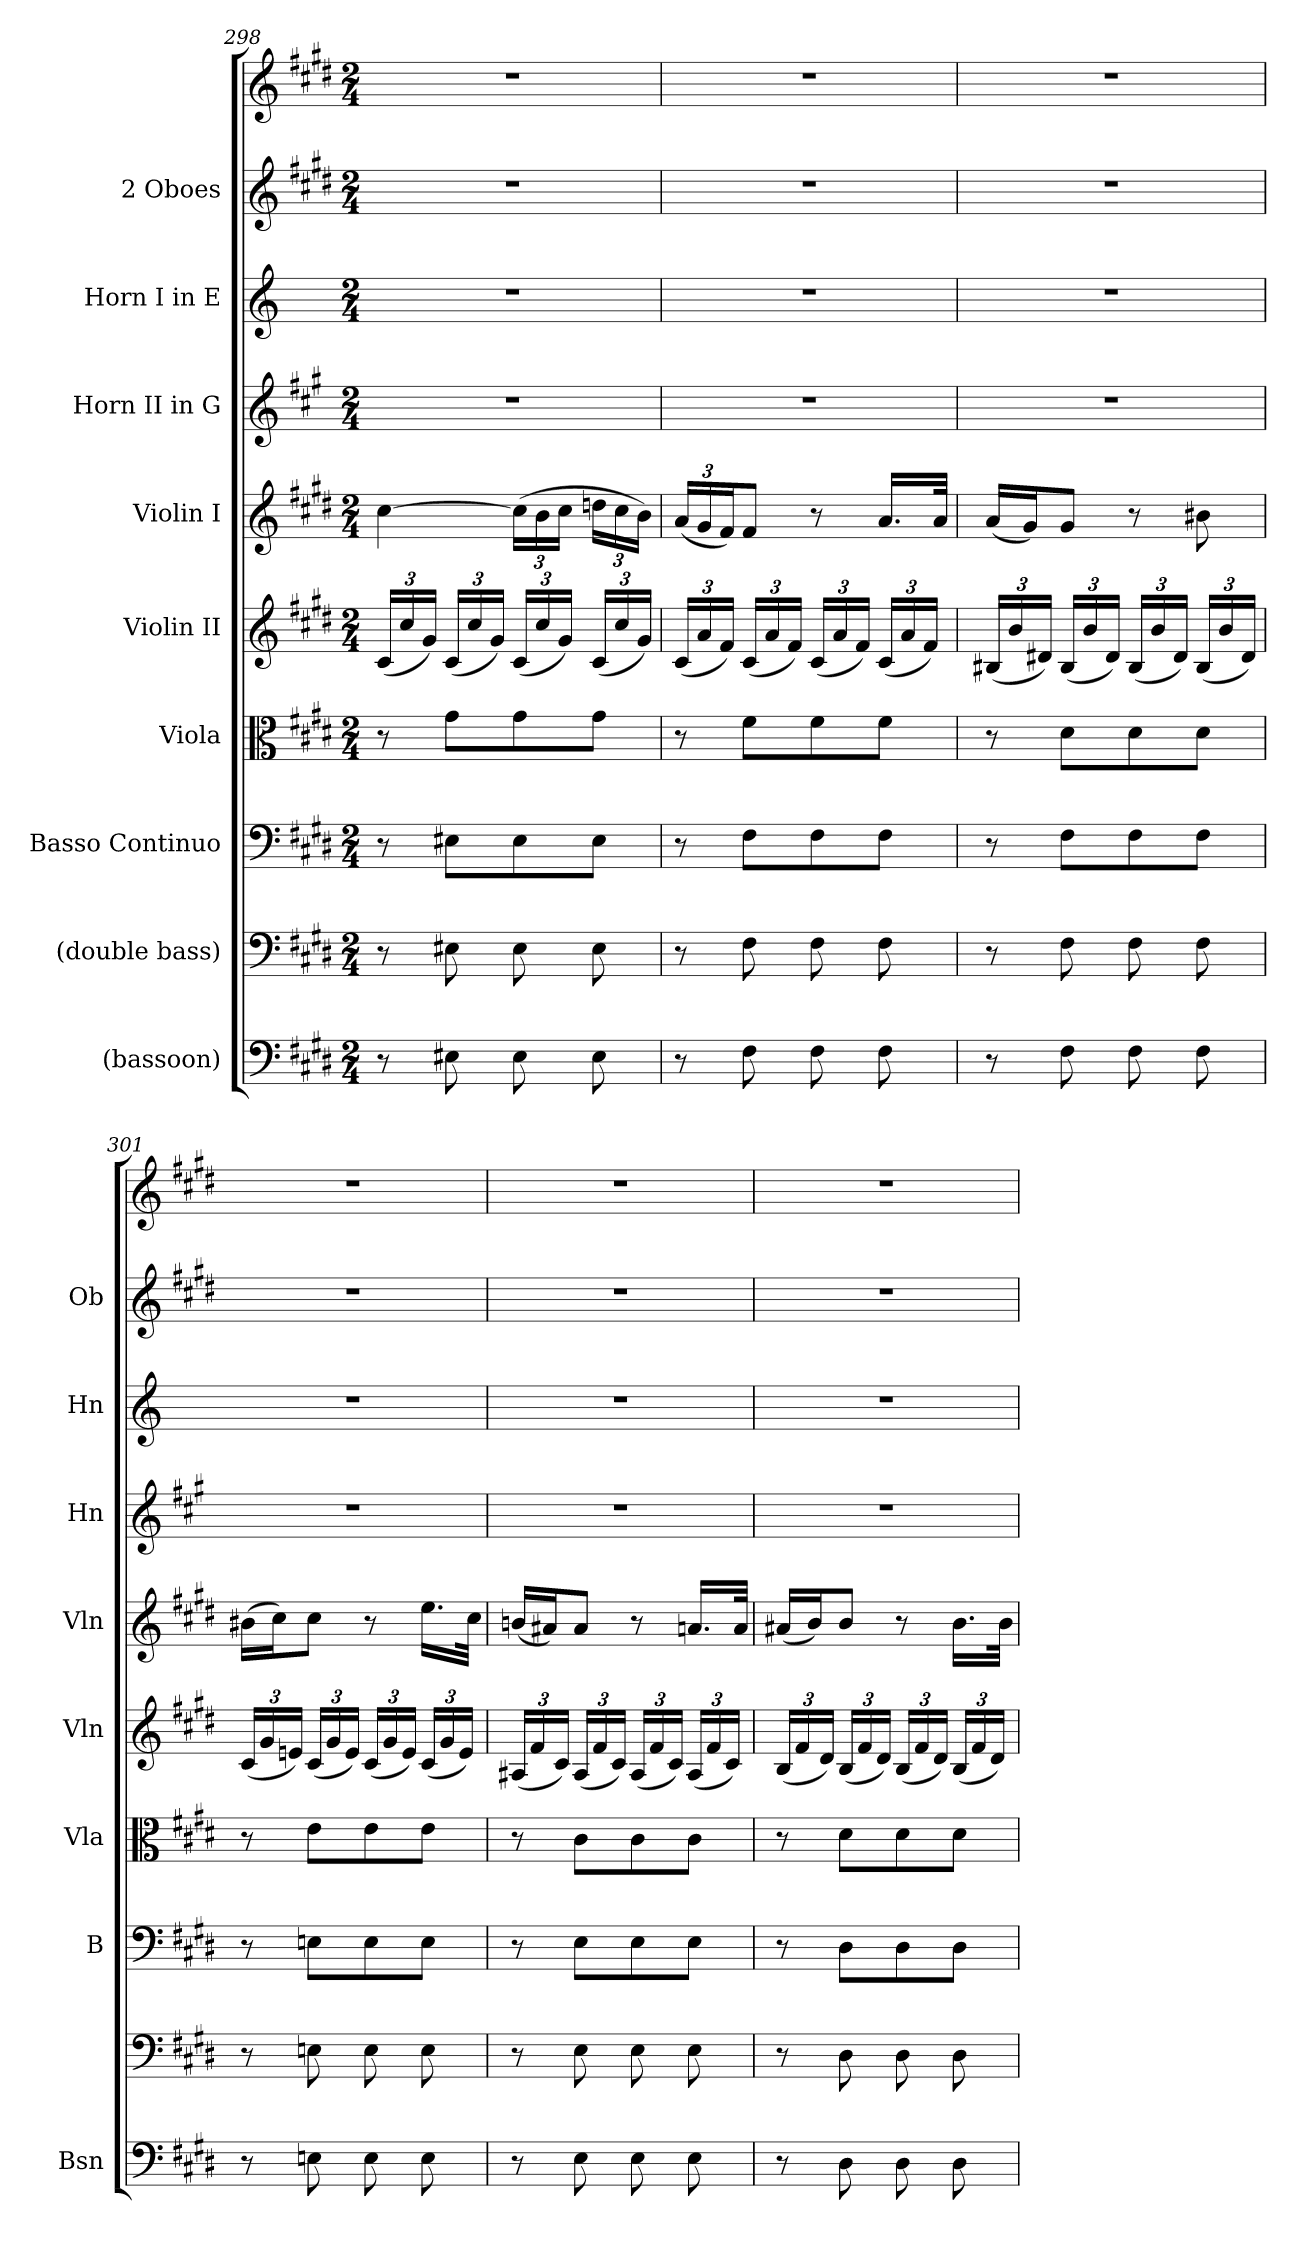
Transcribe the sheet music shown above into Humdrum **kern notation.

**kern	**kern	**kern	**kern	**kern	**kern	**kern	**kern	**kern	**kern
*part9	*part8	*part7	*part6	*part5	*part4	*part3	*part2	*part1	*part1
*staff10	*staff9	*staff8	*staff7	*staff6	*staff5	*staff4	*staff3	*staff2	*staff1
*I"(bassoon)	*I"(double bass)	*I"Basso Continuo	*I"Viola	*I"Violin II	*I"Violin I	*I"Horn II in G	*I"Horn I in E	*I"2 Oboes	*
*I'Bsn	*	*I'B	*I'Vla	*I'Vln	*I'Vln	*I'Hn	*I'Hn	*I'Ob	*
*clefF4	*clefF4	*clefF4	*clefC3	*clefG2	*clefG2	*clefG2	*clefG2	*clefG2	*clefG2
*	*	*	*	*	*	*ITrd3c5	*ITrd5c8	*	*
*k[f#c#g#d#]	*k[f#c#g#d#]	*k[f#c#g#d#]	*k[f#c#g#d#]	*k[f#c#g#d#]	*k[f#c#g#d#]	*k[f#c#g#d#]	*k[f#c#g#d#]	*k[f#c#g#d#]	*k[f#c#g#d#]
*M2/4	*M2/4	*M2/4	*M2/4	*M2/4	*M2/4	*M2/4	*M2/4	*M2/4	*M2/4
=298	=298	=298	=298	=298	=298	=298	=298	=298	=298
8r	8r	8r	8r	(24c#LL	[4cc#	2r	2r	2r	2r
.	.	.	.	24cc#	.	.	.	.	.
.	.	.	.	24g#JJ)	.	.	.	.	.
8E#X	8E#X	8E#XL	8g#L	(24c#LL	.	.	.	.	.
.	.	.	.	24cc#	.	.	.	.	.
.	.	.	.	24g#JJ)	.	.	.	.	.
8E#	8E#	8E#	8g#	(24c#LL	(24cc#LL]	.	.	.	.
.	.	.	.	24cc#	24b	.	.	.	.
.	.	.	.	24g#JJ)	24cc#JJ	.	.	.	.
8E#	8E#	8E#J	8g#J	(24c#LL	24ddnLL	.	.	.	.
.	.	.	.	24cc#	24cc#	.	.	.	.
.	.	.	.	24g#JJ)	24bJJ)	.	.	.	.
=299	=299	=299	=299	=299	=299	=299	=299	=299	=299
8r	8r	8r	8r	(24c#LL	(24aLL	2r	2r	2r	2r
.	.	.	.	24a	24g#	.	.	.	.
.	.	.	.	24f#JJ)	24f#J)	.	.	.	.
8F#	8F#	8F#L	8f#L	(24c#LL	8f#J	.	.	.	.
.	.	.	.	24a	.	.	.	.	.
.	.	.	.	24f#JJ)	.	.	.	.	.
8F#	8F#	8F#	8f#	(24c#LL	8r	.	.	.	.
.	.	.	.	24a	.	.	.	.	.
.	.	.	.	24f#JJ)	.	.	.	.	.
8F#	8F#	8F#J	8f#J	(24c#LL	16.aLL	.	.	.	.
.	.	.	.	24a	.	.	.	.	.
.	.	.	.	24f#JJ)	.	.	.	.	.
.	.	.	.	.	32aJJk	.	.	.	.
=300	=300	=300	=300	=300	=300	=300	=300	=300	=300
8r	8r	8r	8r	(24B#XLL	(16aLL	2r	2r	2r	2r
.	.	.	.	24b	.	.	.	.	.
.	.	.	.	.	16g#J)	.	.	.	.
.	.	.	.	24d#XJJ)	.	.	.	.	.
8F#	8F#	8F#L	8d#L	(24B#LL	8g#J	.	.	.	.
.	.	.	.	24b	.	.	.	.	.
.	.	.	.	24d#JJ)	.	.	.	.	.
8F#	8F#	8F#	8d#	(24B#LL	8r	.	.	.	.
.	.	.	.	24b	.	.	.	.	.
.	.	.	.	24d#JJ)	.	.	.	.	.
8F#	8F#	8F#J	8d#J	(24B#LL	8b#X	.	.	.	.
.	.	.	.	24b	.	.	.	.	.
.	.	.	.	24d#JJ)	.	.	.	.	.
=301	=301	=301	=301	=301	=301	=301	=301	=301	=301
8r	8r	8r	8r	(24c#LL	(16b#XLL	2r	2r	2r	2r
.	.	.	.	24g#	.	.	.	.	.
.	.	.	.	.	16cc#J)	.	.	.	.
.	.	.	.	24enJJ)	.	.	.	.	.
8En	8En	8EnL	8eL	(24c#LL	8cc#J	.	.	.	.
.	.	.	.	24g#	.	.	.	.	.
.	.	.	.	24eJJ)	.	.	.	.	.
8E	8E	8E	8e	(24c#LL	8r	.	.	.	.
.	.	.	.	24g#	.	.	.	.	.
.	.	.	.	24eJJ)	.	.	.	.	.
8E	8E	8EJ	8eJ	(24c#LL	16.eeLL	.	.	.	.
.	.	.	.	24g#	.	.	.	.	.
.	.	.	.	24eJJ)	.	.	.	.	.
.	.	.	.	.	32cc#JJk	.	.	.	.
=302	=302	=302	=302	=302	=302	=302	=302	=302	=302
8r	8r	8r	8r	(24A#XLL	(16bnLL	2r	2r	2r	2r
.	.	.	.	24f#	.	.	.	.	.
.	.	.	.	.	16a#XJ)	.	.	.	.
.	.	.	.	24c#JJ)	.	.	.	.	.
8E	8E	8EL	8c#L	(24A#LL	8a#J	.	.	.	.
.	.	.	.	24f#	.	.	.	.	.
.	.	.	.	24c#JJ)	.	.	.	.	.
8E	8E	8E	8c#	(24A#LL	8r	.	.	.	.
.	.	.	.	24f#	.	.	.	.	.
.	.	.	.	24c#JJ)	.	.	.	.	.
8E	8E	8EJ	8c#J	(24A#LL	16.anLL	.	.	.	.
.	.	.	.	24f#	.	.	.	.	.
.	.	.	.	24c#JJ)	.	.	.	.	.
.	.	.	.	.	32aJJk	.	.	.	.
=303	=303	=303	=303	=303	=303	=303	=303	=303	=303
8r	8r	8r	8r	(24BLL	(16a#XLL	2r	2r	2r	2r
.	.	.	.	24f#	.	.	.	.	.
.	.	.	.	.	16bJ)	.	.	.	.
.	.	.	.	24d#JJ)	.	.	.	.	.
8D#	8D#	8D#L	8d#L	(24BLL	8bJ	.	.	.	.
.	.	.	.	24f#	.	.	.	.	.
.	.	.	.	24d#JJ)	.	.	.	.	.
8D#	8D#	8D#	8d#	(24BLL	8r	.	.	.	.
.	.	.	.	24f#	.	.	.	.	.
.	.	.	.	24d#JJ)	.	.	.	.	.
8D#	8D#	8D#J	8d#J	(24BLL	16.bLL	.	.	.	.
.	.	.	.	24f#	.	.	.	.	.
.	.	.	.	24d#JJ)	.	.	.	.	.
.	.	.	.	.	32bJJk	.	.	.	.
=	=	=	=	=	=	=	=	=	=
*-	*-	*-	*-	*-	*-	*-	*-	*-	*-
